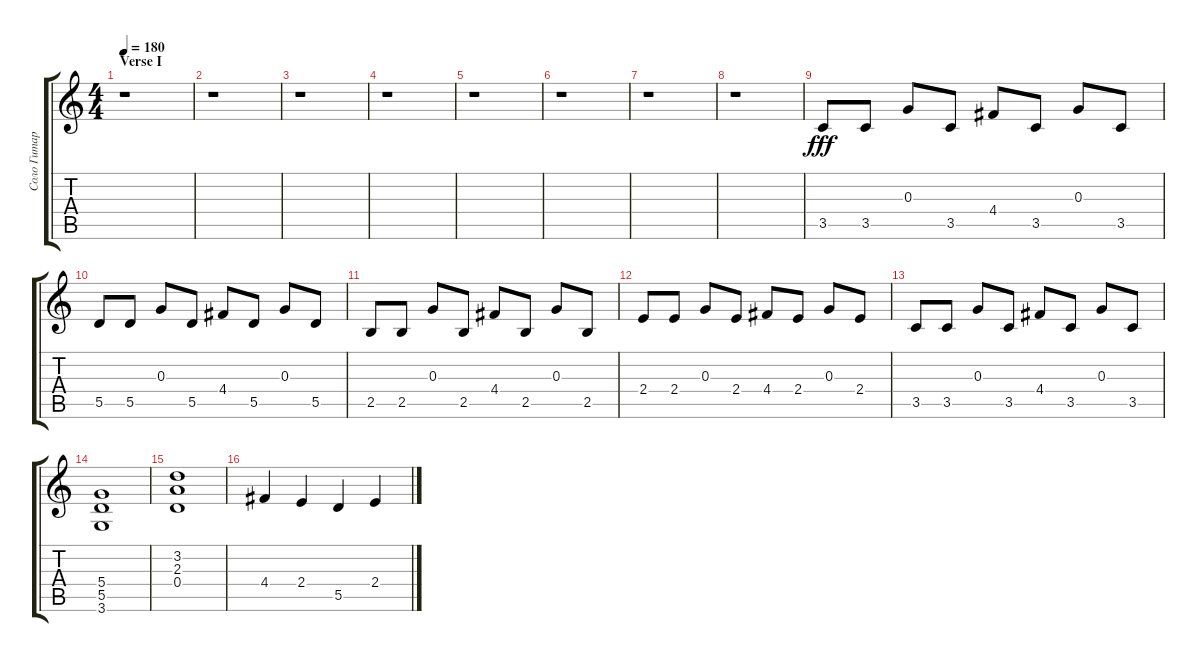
\track ("Соло Гитара" "Соло Гитар") {instrument overdrivenguitar}
\staff {score tabs}
\tuning (E4 B3 G3 D3 A2 E2) {hide}
\ts (4 4)
\section ("" "Verse I")
\tempo 180
\clef g2
\ks c
r.1{dy fff} |
r.1 |
r.1 |
r.1 |
r.1 |
r.1 |
r.1 |
r.1 |
3.5.8 3.5.8 0.3.8 3.5.8 4.4.8 3.5.8 0.3.8 3.5.8 |
5.5.8 5.5.8 0.3.8 5.5.8 4.4.8 5.5.8 0.3.8 5.5.8 |
2.5.8 2.5.8 0.3.8 2.5.8 4.4.8 2.5.8 0.3.8 2.5.8 |
2.4.8 2.4.8 0.3.8 2.4.8 4.4.8 2.4.8 0.3.8 2.4.8 |
3.5.8 3.5.8 0.3.8 3.5.8 4.4.8 3.5.8 0.3.8 3.5.8 |
(5.4 5.5 3.6).1 |
(3.2 2.3 0.4).1 |
4.4.4 2.4.4 5.5.4 2.4.4
